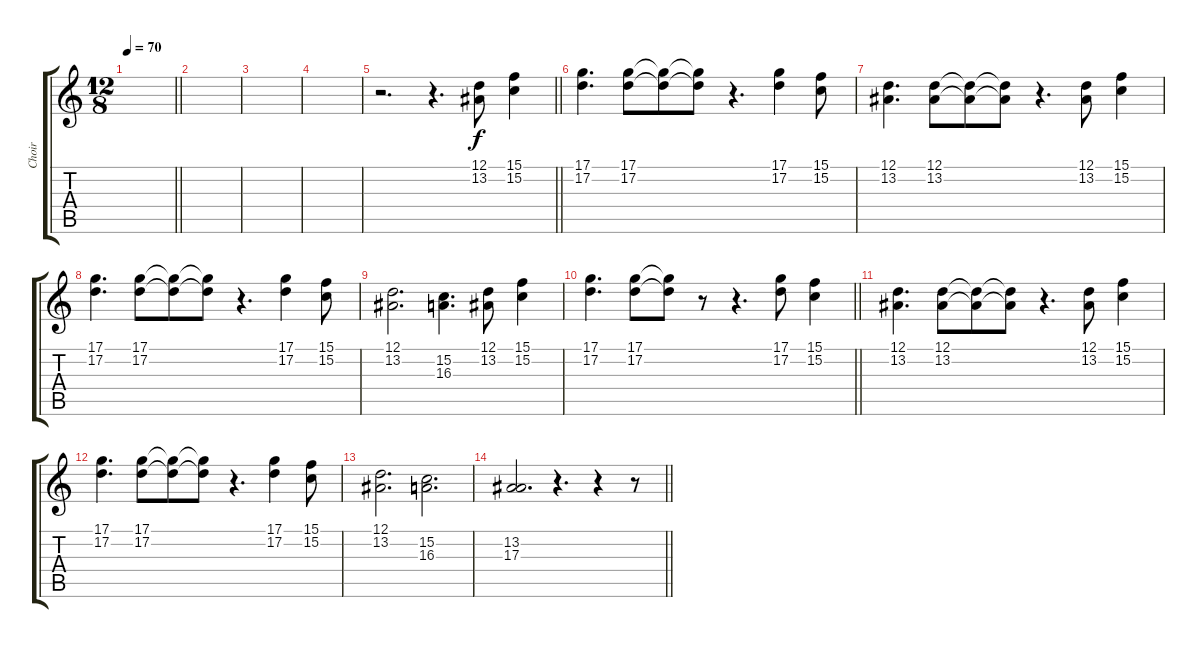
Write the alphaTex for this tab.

\track ("Choir" "Choir") {instrument piccolo}
\staff {score tabs}
\tuning (D4 A3 F3 C3 G2 D2) {hide}
\ts (12 8)
\tempo 70
\clef g2
\barLineRight lightlight
\ks c
|
|
|
|
\barLineRight lightlight
r.2{d} r.4{d} (12.1 13.2).8 (15.1 15.2).4 |
(17.1 17.2).4{d} (17.1 17.2).8 (17.1{t} 17.2{t}).8 (17.1{t} 17.2{t}).8 r.4{d} (17.1 17.2).4 (15.1 15.2).8 |
(12.1 13.2).4{d} (12.1 13.2).8 (12.1{t} 13.2{t}).8 (12.1{t} 13.2{t}).8 r.4{d} (12.1 13.2).8 (15.1 15.2).4 |
(17.1 17.2).4{d} (17.1 17.2).8 (17.1{t} 17.2{t}).8 (17.1{t} 17.2{t}).8 r.4{d} (17.1 17.2).4 (15.1 15.2).8 |
(12.1 13.2).2{d} (15.2 16.3).4{d} (12.1 13.2).8 (15.1 15.2).4 |
\barLineRight lightlight
(17.1 17.2).4{d} (17.1 17.2).8 (17.1{t} 17.2{t}).8 r.8 r.4{d} (17.1 17.2).8 (15.1 15.2).4 |
(12.1 13.2).4{d} (12.1 13.2).8 (12.1{t} 13.2{t}).8 (12.1{t} 13.2{t}).8 r.4{d} (12.1 13.2).8 (15.1 15.2).4 |
(17.1 17.2).4{d} (17.1 17.2).8 (17.1{t} 17.2{t}).8 (17.1{t} 17.2{t}).8 r.4{d} (17.1 17.2).4 (15.1 15.2).8 |
(12.1 13.2).2{d} (15.2 16.3).2{d} |
\barLineRight lightlight
(13.2 17.3).2{d} r.4{d} r.4 r.8
